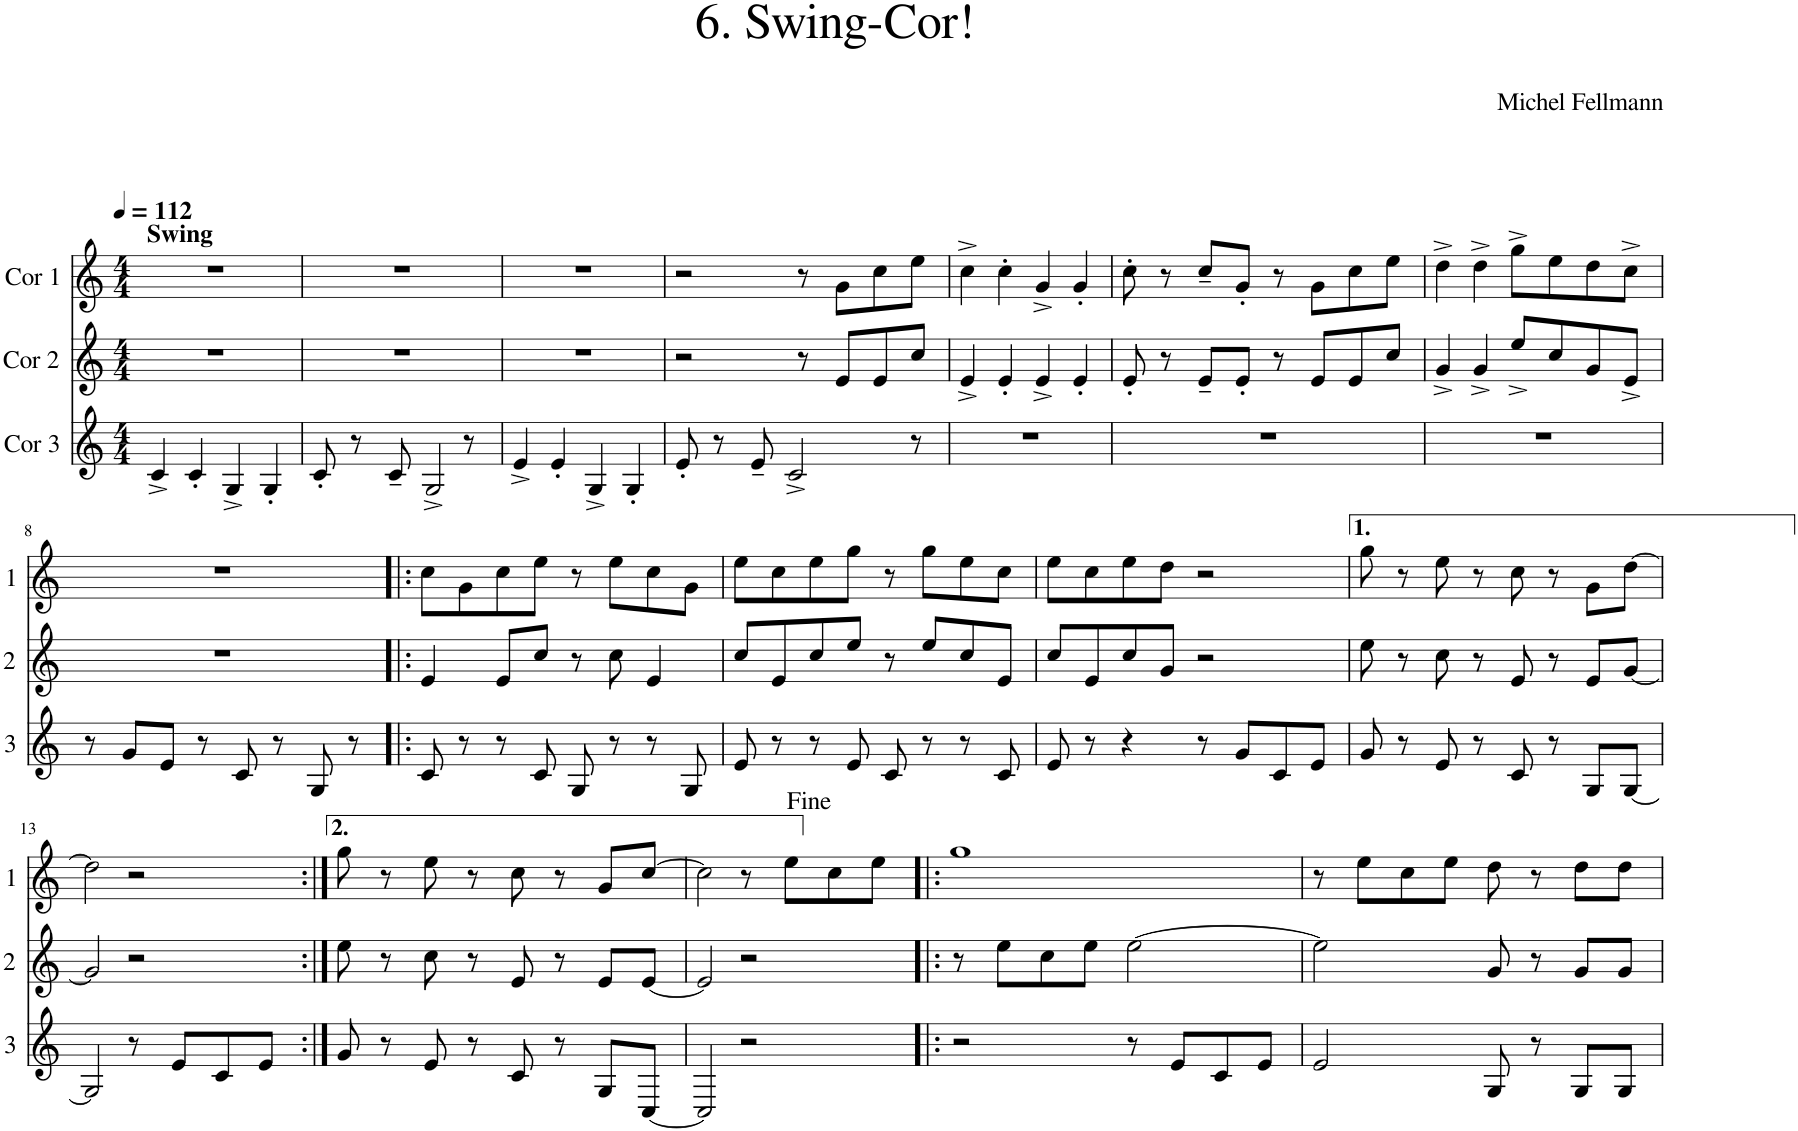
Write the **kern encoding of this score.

**kern	**kern	**kern
*part3	*part2	*part1
*staff3	*staff2	*staff1
*I"Cor 3	*I"Cor 2	*I"Cor 1
*clefG2	*clefG2	*clefG2
*Trd4c7	*Trd4c7	*Trd4c7
*k[]	*k[]	*k[]
*M4/4	*M4/4	*M4/4
*MM112	*MM112	*MM112
=1	=1	=1
!	!	!LO:TX:a:B:t=Swing
4c^/	1r	1r
4c'/	.	.
4G^/	.	.
4G'/	.	.
=2	=2	=2
8c'/	1r	1r
8r	.	.
8c~/	.	.
2G^/	.	.
8r	.	.
=3	=3	=3
4e^/	1r	1r
4e'/	.	.
4G^/	.	.
4G'/	.	.
=4	=4	=4
8e'/	2r	2r
8r	.	.
8e~/	.	.
2c^/	.	.
.	8r	8r
.	8e/L	8g\L
.	8e/	8cc\
8r	8cc/J	8ee\J
=5	=5	=5
1r	4e^/	4cc^\
.	4e'/	4cc'\
.	4e^/	4g^/
.	4e'/	4g'/
=6	=6	=6
1r	8e'/	8cc'\
.	8r	8r
.	8e~/L	8cc~/L
.	8e'/J	8g'/J
.	8r	8r
.	8e/L	8g\L
.	8e/	8cc\
.	8cc/J	8ee\J
=7	=7	=7
1r	4g^/	4dd^\
.	4g^/	4dd^\
.	8ee^/L	8gg^\L
.	8cc/	8ee\
.	8g/	8dd\
.	8e^/J	8cc^\J
!!LO:LB:g=z
=8	=8	=8
8r	1r	1r
8g/L	.	.
8e/J	.	.
8r	.	.
8c/	.	.
8r	.	.
8G/	.	.
8r	.	.
=9!|:	=9!|:	=9!|:
8c/	4e/	8cc\L
8r	.	8g\
8r	8e/L	8cc\
8c/	8cc/J	8ee\J
8G/	8r	8r
8r	8cc\	8ee\L
8r	4e/	8cc\
8G/	.	8g\J
=10	=10	=10
8e/	8cc/L	8ee\L
8r	8e/	8cc\
8r	8cc/	8ee\
8e/	8ee/J	8gg\J
8c/	8r	8r
8r	8ee/L	8gg\L
8r	8cc/	8ee\
8c/	8e/J	8cc\J
=11	=11	=11
8e/	8cc/L	8ee\L
8r	8e/	8cc\
4r	8cc/	8ee\
.	8g/J	8dd\J
8r	2r	2r
8g/L	.	.
8c/	.	.
8e/J	.	.
=12	=12	=12
8g/	8ee\	8gg\
8r	8r	8r
8e/	8cc\	8ee\
8r	8r	8r
8c/	8e/	8cc\
8r	8r	8r
8G/L	8e/L	8g\L
[8G/J	[8g/J	[8dd\J
!!LO:LB:g=z
=13	=13	=13
2G/]	2g/]	2dd\]
8r	2r	2r
8e/L	.	.
8c/	.	.
8e/J	.	.
=14:|!	=14:|!	=14:|!
8g/	8ee\	8gg\
8r	8r	8r
8e/	8cc\	8ee\
8r	8r	8r
8c/	8e/	8cc\
8r	8r	8r
8G/L	8e/L	8g/L
[8C/J	[8e/J	[8cc/J
=15	=15	=15
2C/]	2e/]	2cc\]
2r	2r	8r
.	.	8ee\L
.	.	8cc\
.	.	8ee\J
=16!|:	=16!|:	=16!|:
2r	8r	1gg
.	8ee\L	.
.	8cc\	.
.	8ee\J	.
8r	[2ee\	.
8e/L	.	.
8c/	.	.
8e/J	.	.
=17	=17	=17
2e/	2ee\]	8r
.	.	8ee\L
.	.	8cc\
.	.	8ee\J
8G/	8g/	8dd\
8r	8r	8r
8G/L	8g/L	8dd\L
8G/J	8g/J	8dd\J
=	=	=
*-	*-	*-
